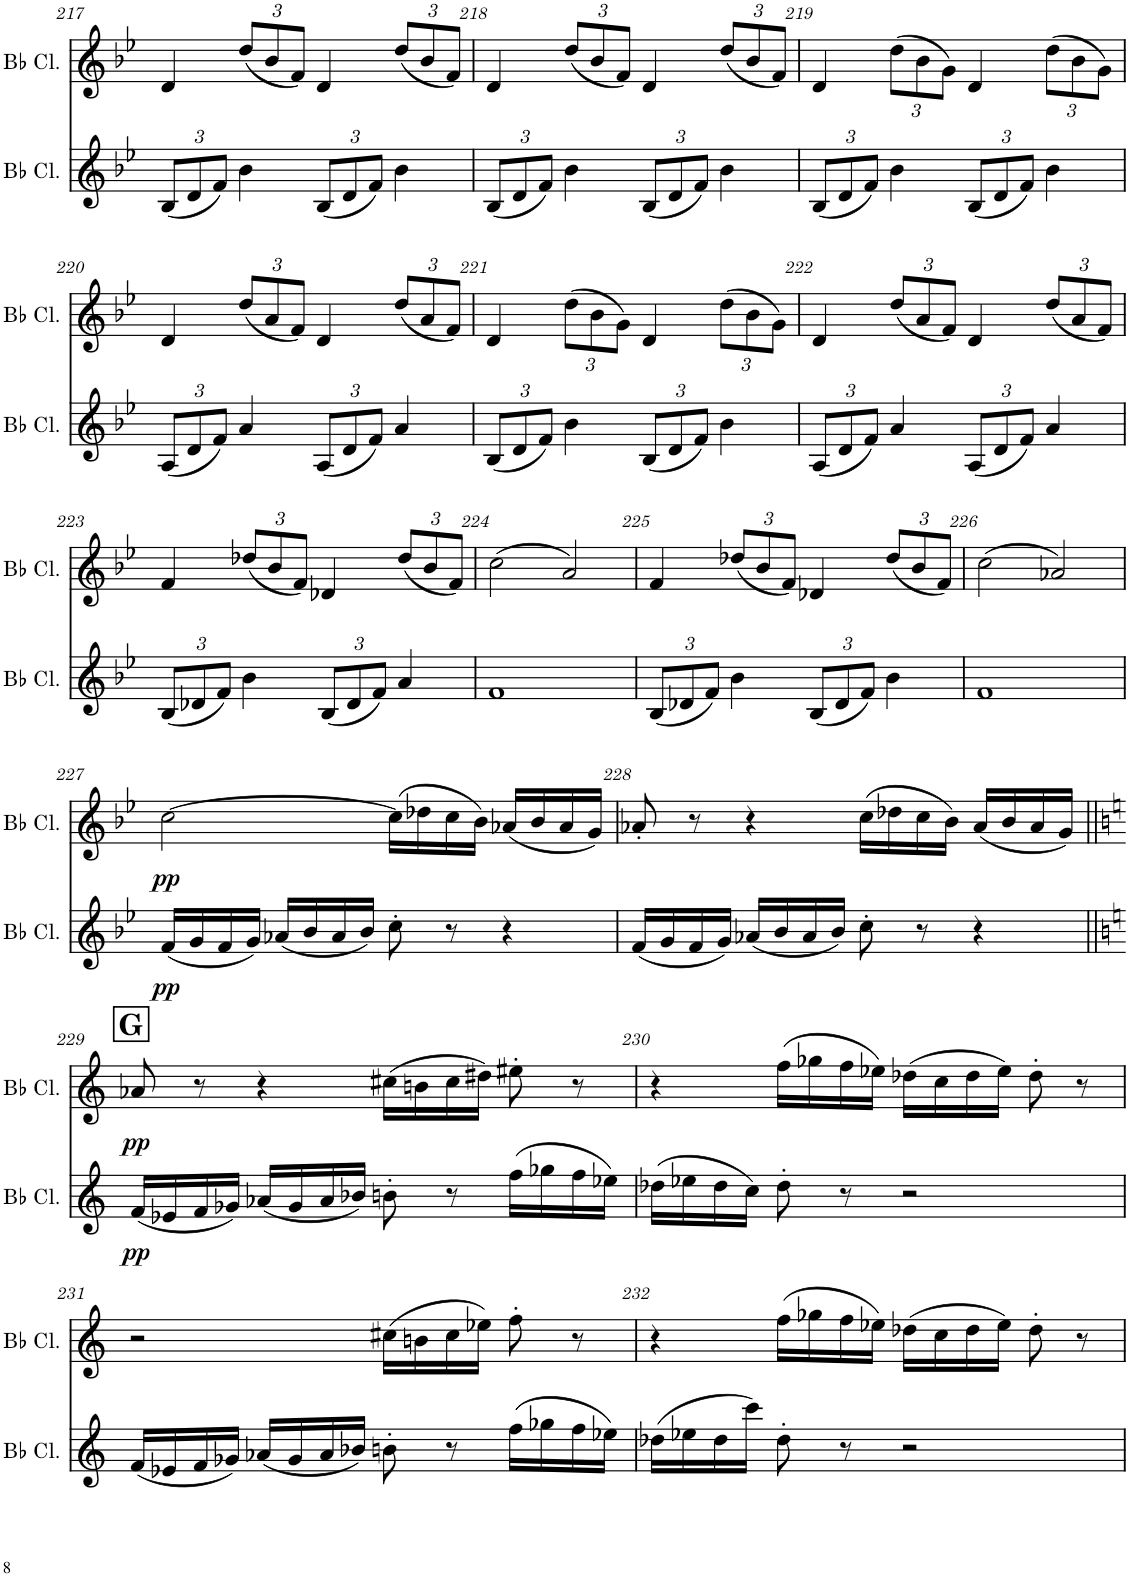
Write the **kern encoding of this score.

**kern	**dynam	**kern	**dynam
*part2	*part2	*part1	*part1
*staff2	*staff2	*staff1	*staff1
*I"A Clarinet	*	*I"A Clarinet	*
*I'A Cl.	*	*I'A Cl.	*
!!LO:PB:g=z
*clefG2	*	*clefG2	*
*Trd1c2	*	*Trd1c2	*
*k[b-e-]	*	*k[b-e-]	*
*M4/4	*	*M4/4	*
*met(c)	*	*met(c)	*
*Xbrackettup	*	*	*
=217	=217	=217	=217
(12B-/L	.	4d/	.
12d/	.	.	.
12f/J)	.	.	.
*	*	*Xbrackettup	*
4b-\	.	(12dd/L	.
.	.	12b-/	.
.	.	12f/J)	.
(12B-/L	.	4d/	.
12d/	.	.	.
12f/J)	.	.	.
4b-\	.	(12dd/L	.
.	.	12b-/	.
.	.	12f/J)	.
=218	=218	=218	=218
(12B-/L	.	4d/	.
12d/	.	.	.
12f/J)	.	.	.
4b-\	.	(12dd/L	.
.	.	12b-/	.
.	.	12f/J)	.
(12B-/L	.	4d/	.
12d/	.	.	.
12f/J)	.	.	.
4b-\	.	(12dd/L	.
.	.	12b-/	.
.	.	12f/J)	.
=219	=219	=219	=219
(12B-/L	.	4d/	.
12d/	.	.	.
12f/J)	.	.	.
4b-\	.	(12dd\L	.
.	.	12b-\	.
.	.	12g\J)	.
(12B-/L	.	4d/	.
12d/	.	.	.
12f/J)	.	.	.
4b-\	.	(12dd\L	.
.	.	12b-\	.
.	.	12g\J)	.
!!LO:LB:g=z
=220	=220	=220	=220
(12A/L	.	4d/	.
12d/	.	.	.
12f/J)	.	.	.
4a/	.	(12dd/L	.
.	.	12a/	.
.	.	12f/J)	.
(12A/L	.	4d/	.
12d/	.	.	.
12f/J)	.	.	.
4a/	.	(12dd/L	.
.	.	12a/	.
.	.	12f/J)	.
=221	=221	=221	=221
(12B-/L	.	4d/	.
12d/	.	.	.
12f/J)	.	.	.
4b-\	.	(12dd\L	.
.	.	12b-\	.
.	.	12g\J)	.
(12B-/L	.	4d/	.
12d/	.	.	.
12f/J)	.	.	.
4b-\	.	(12dd\L	.
.	.	12b-\	.
.	.	12g\J)	.
=222	=222	=222	=222
(12A/L	.	4d/	.
12d/	.	.	.
12f/J)	.	.	.
4a/	.	(12dd/L	.
.	.	12a/	.
.	.	12f/J)	.
(12A/L	.	4d/	.
12d/	.	.	.
12f/J)	.	.	.
4a/	.	(12dd/L	.
.	.	12a/	.
.	.	12f/J)	.
!!LO:LB:g=z
=223	=223	=223	=223
(12B-/L	.	4f/	.
12d-X/	.	.	.
12f/J)	.	.	.
4b-\	.	(12dd-X/L	.
.	.	12b-/	.
.	.	12f/J)	.
(12B-/L	.	4d-X/	.
12d-/	.	.	.
12f/J)	.	.	.
4a/	.	(12dd-/L	.
.	.	12b-/	.
.	.	12f/J)	.
=224	=224	=224	=224
1f	.	(2cc\	.
.	.	2a/)	.
=225	=225	=225	=225
(12B-/L	.	4f/	.
12d-X/	.	.	.
12f/J)	.	.	.
4b-\	.	(12dd-X/L	.
.	.	12b-/	.
.	.	12f/J)	.
(12B-/L	.	4d-X/	.
12d-/	.	.	.
12f/J)	.	.	.
4b-\	.	(12dd-/L	.
.	.	12b-/	.
.	.	12f/J)	.
=226	=226	=226	=226
1f	.	(2cc\	.
.	.	2a-X/)	.
!!LO:LB:g=z
=227	=227	=227	=227
!	!LO:DY:b	!	!LO:DY:b
(16f/LL	pp	[2cc\	pp
16g/	.	.	.
16f/	.	.	.
16g/JJ)	.	.	.
(16a-X/LL	.	.	.
16b-/	.	.	.
16a-/	.	.	.
16b-/JJ)	.	.	.
8cc'\	.	(16cc\LL]	.
.	.	16dd-X\	.
8r	.	16cc\	.
.	.	16b-\JJ)	.
4r	.	(16a-X/LL	.
.	.	16b-/	.
.	.	16a-/	.
.	.	16g/JJ)	.
=228	=228	=228	=228
(16f/LL	.	8a-X'/	.
16g/	.	.	.
16f/	.	8r	.
16g/JJ)	.	.	.
(16a-X/LL	.	4r	.
16b-/	.	.	.
16a-/	.	.	.
16b-/JJ)	.	.	.
8cc'\	.	(16cc\LL	.
.	.	16dd-X\	.
8r	.	16cc\	.
.	.	16b-\JJ)	.
4r	.	(16a-/LL	.
.	.	16b-/	.
.	.	16a-/	.
.	.	16g/JJ)	.
!!LO:LB:g=z
!!LO:REH:place=s1:a:B:cj:fs=14:t=G
=229||	=229||	=229||	=229||
*k[]	*	*k[]	*
!	!LO:DY:b	!	!LO:DY:b
(16f/LL	pp	8a-X/	pp
16e-X/	.	.	.
16f/	.	8r	.
16g-X/JJ)	.	.	.
(16a-X/LL	.	4r	.
16g-/	.	.	.
16a-/	.	.	.
16b-X/JJ)	.	.	.
8bn'\	.	(16cc#X\LL	.
.	.	16bn\	.
8r	.	16cc#\	.
.	.	16dd#X\JJ)	.
(16ff\LL	.	8ee#X'\	.
16gg-X\	.	.	.
16ff\	.	8r	.
16ee-X\JJ)	.	.	.
=230	=230	=230	=230
(16dd-X\LL	.	4r	.
16ee-X\	.	.	.
16dd-\	.	.	.
16cc\JJ)	.	.	.
8dd-'\	.	(16ff\LL	.
.	.	16gg-X\	.
8r	.	16ff\	.
.	.	16ee-X\JJ)	.
2r	.	(16dd-X\LL	.
.	.	16cc\	.
.	.	16dd-\	.
.	.	16ee-\JJ)	.
.	.	8dd-'\	.
.	.	8r	.
!!LO:LB:g=z
=231	=231	=231	=231
(16f/LL	.	2r	.
16e-X/	.	.	.
16f/	.	.	.
16g-X/JJ)	.	.	.
(16a-X/LL	.	.	.
16g-/	.	.	.
16a-/	.	.	.
16b-X/JJ)	.	.	.
8bn'\	.	(16cc#X\LL	.
.	.	16bn\	.
8r	.	16cc#\	.
.	.	16ee-X\JJ)	.
(16ff\LL	.	8ff'\	.
16gg-X\	.	.	.
16ff\	.	8r	.
16ee-X\JJ)	.	.	.
=232	=232	=232	=232
(16dd-X\LL	.	4r	.
16ee-X\	.	.	.
16dd-\	.	.	.
16ccc\JJ)	.	.	.
8dd-'\	.	(16ff\LL	.
.	.	16gg-X\	.
8r	.	16ff\	.
.	.	16ee-X\JJ)	.
2r	.	(16dd-X\LL	.
.	.	16cc\	.
.	.	16dd-\	.
.	.	16ee-\JJ)	.
.	.	8dd-'\	.
.	.	8r	.
=	=	=	=
*-	*-	*-	*-
